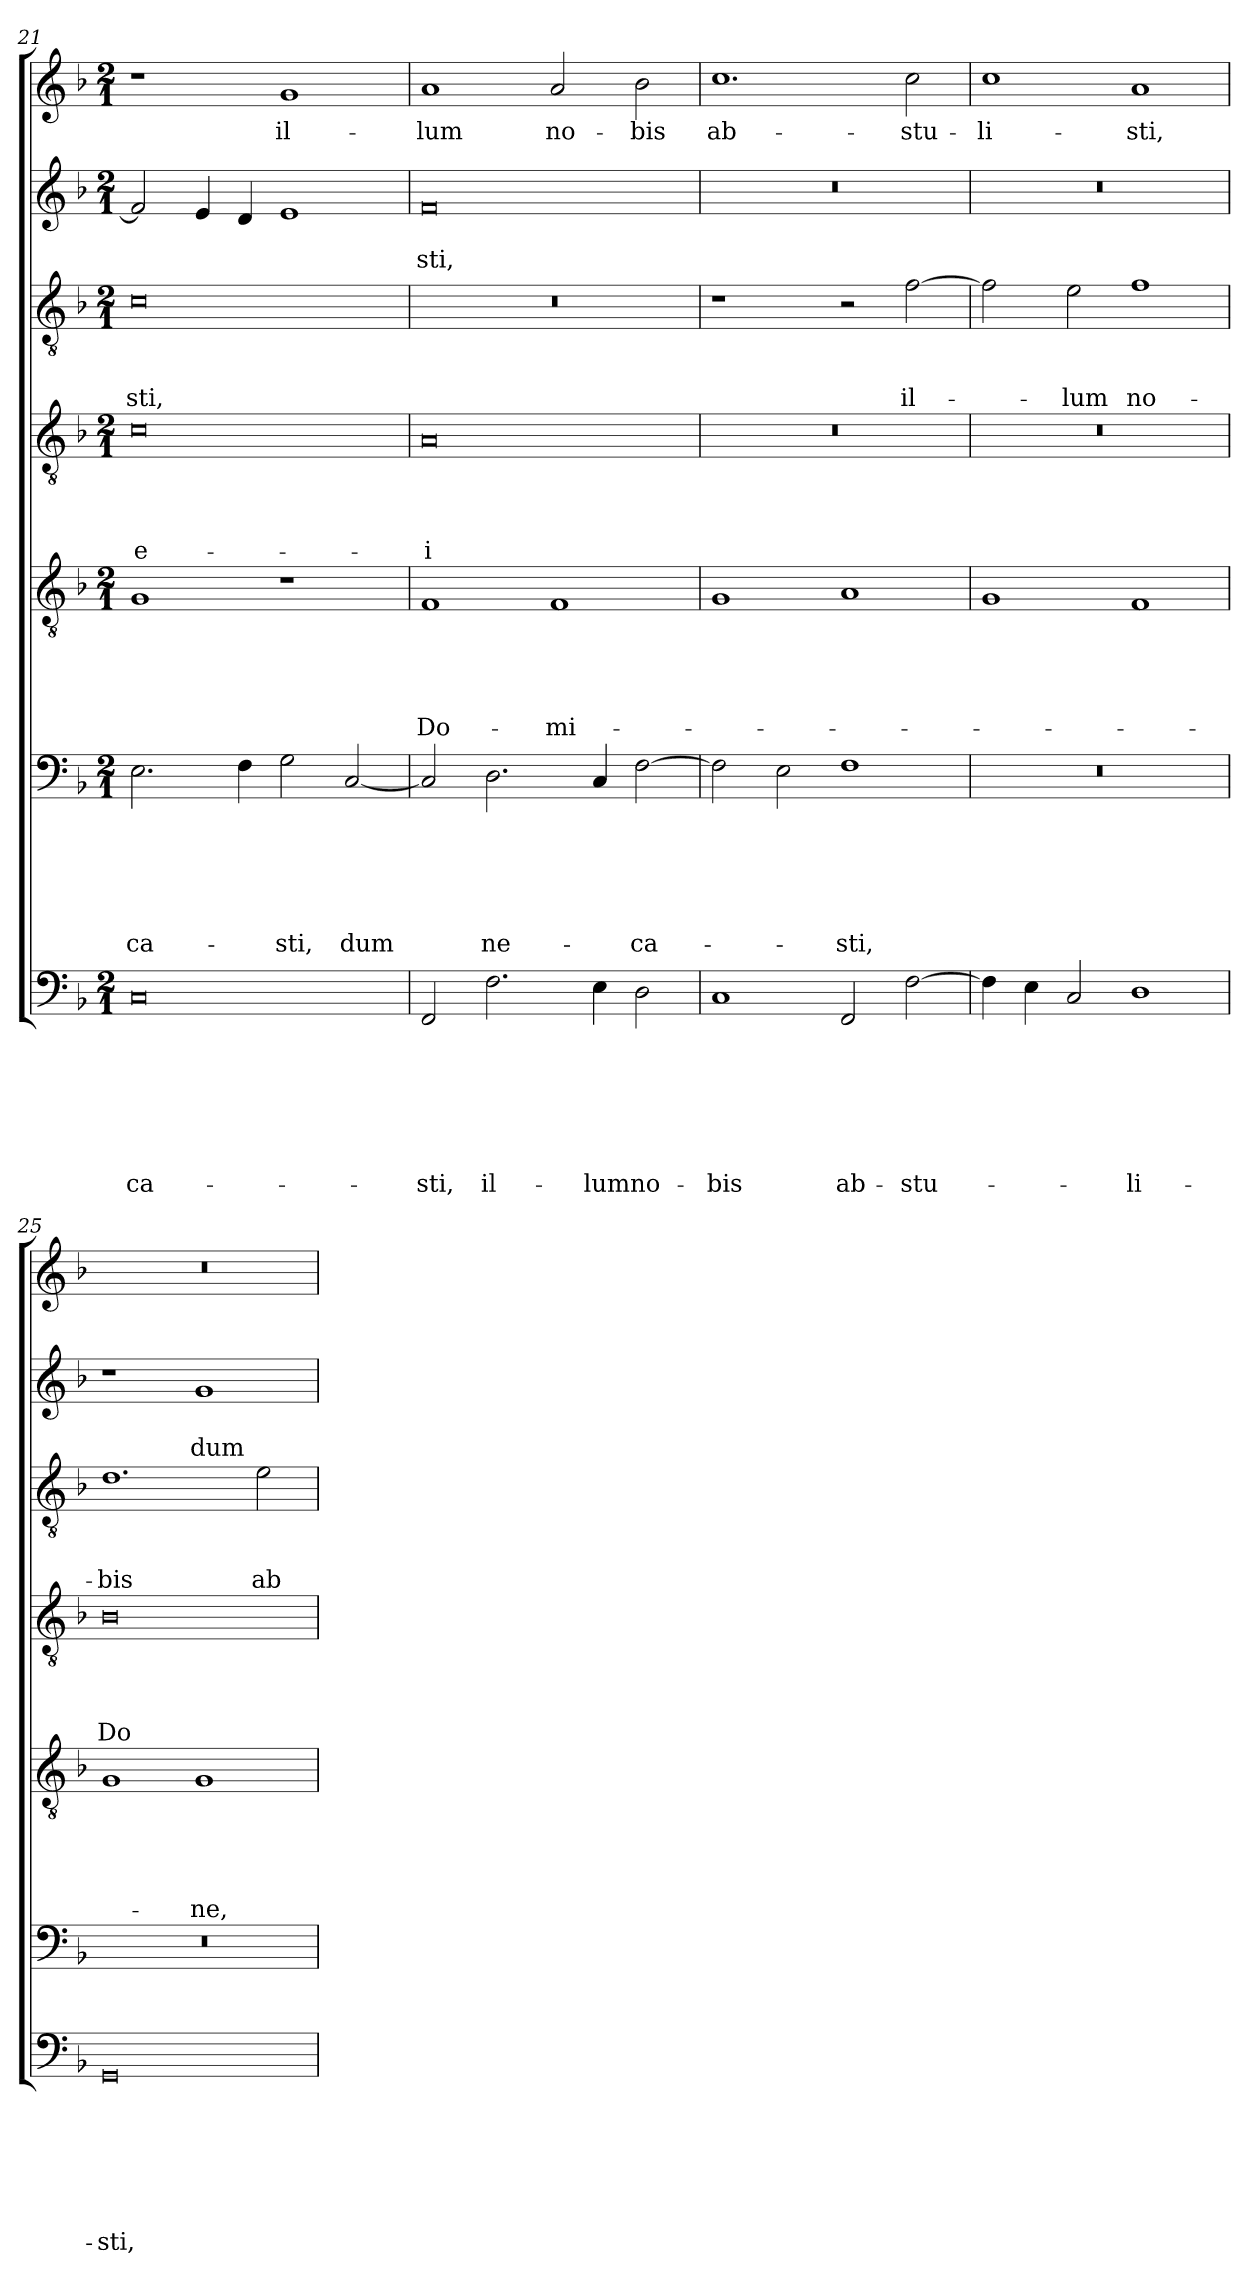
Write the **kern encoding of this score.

**kern	**text	**text	**text	**text	**text	**text	**text	**kern	**text	**text	**text	**text	**text	**text	**kern	**text	**text	**text	**text	**text	**kern	**text	**text	**text	**text	**kern	**text	**text	**text	**kern	**text	**text	**kern	**text
*part7	*part7	*part7	*part7	*part7	*part7	*part7	*part7	*part6	*part6	*part6	*part6	*part6	*part6	*part6	*part5	*part5	*part5	*part5	*part5	*part5	*part4	*part4	*part4	*part4	*part4	*part3	*part3	*part3	*part3	*part2	*part2	*part2	*part1	*part1
*staff7	*staff7	*staff7	*staff7	*staff7	*staff7	*staff7	*staff7	*staff6	*staff6	*staff6	*staff6	*staff6	*staff6	*staff6	*staff5	*staff5	*staff5	*staff5	*staff5	*staff5	*staff4	*staff4	*staff4	*staff4	*staff4	*staff3	*staff3	*staff3	*staff3	*staff2	*staff2	*staff2	*staff1	*staff1
!!LO:PB:g=z
*clefF4	*	*	*	*	*	*	*	*clefF4	*	*	*	*	*	*	*clefGv2	*	*	*	*	*	*clefGv2	*	*	*	*	*clefGv2	*	*	*	*clefG2	*	*	*clefG2	*
*k[b-]	*	*	*	*	*	*	*	*k[b-]	*	*	*	*	*	*	*k[b-]	*	*	*	*	*	*k[b-]	*	*	*	*	*k[b-]	*	*	*	*k[b-]	*	*	*k[b-]	*
*F:	*	*	*	*	*	*	*	*F:	*	*	*	*	*	*	*F:	*	*	*	*	*	*F:	*	*	*	*	*F:	*	*	*	*F:	*	*	*F:	*
*M2/1	*	*	*	*	*	*	*	*M2/1	*	*	*	*	*	*	*M2/1	*	*	*	*	*	*M2/1	*	*	*	*	*M2/1	*	*	*	*M2/1	*	*	*M2/1	*
=21	=21	=21	=21	=21	=21	=21	=21	=21	=21	=21	=21	=21	=21	=21	=21	=21	=21	=21	=21	=21	=21	=21	=21	=21	=21	=21	=21	=21	=21	=21	=21	=21	=21	=21
!	!	!	!	!	!	!	!LO:LY:b	!	!	!	!	!	!	!LO:LY:b	!	!	!	!	!	!	!	!	!	!	!LO:LY:b	!	!	!	!LO:LY:b	!	!	!	!	!
0C	.	.	.	.	.	.	-ca-	2.E\	.	.	.	.	.	-ca-	1G	.	.	.	.	.	0c	.	.	.	e-	0c	.	.	-sti,	2f/]	.	.	1r	.
.	.	.	.	.	.	.	.	.	.	.	.	.	.	.	.	.	.	.	.	.	.	.	.	.	.	.	.	.	.	4e/	.	.	.	.
.	.	.	.	.	.	.	.	4F\	.	.	.	.	.	.	.	.	.	.	.	.	.	.	.	.	.	.	.	.	.	4d/	.	.	.	.
!	!	!	!	!	!	!	!	!	!	!	!	!	!	!LO:LY:b	!	!	!	!	!	!	!	!	!	!	!	!	!	!	!	!	!	!	!	!LO:LY:b
.	.	.	.	.	.	.	.	2G\	.	.	.	.	.	-sti,	1r	.	.	.	.	.	.	.	.	.	.	.	.	.	.	1e	.	.	1g	il-
!	!	!	!	!	!	!	!	!	!	!	!	!	!	!LO:LY:b	!	!	!	!	!	!	!	!	!	!	!	!	!	!	!	!	!	!	!	!
.	.	.	.	.	.	.	.	[2C/	.	.	.	.	.	dum	.	.	.	.	.	.	.	.	.	.	.	.	.	.	.	.	.	.	.	.
=22	=22	=22	=22	=22	=22	=22	=22	=22	=22	=22	=22	=22	=22	=22	=22	=22	=22	=22	=22	=22	=22	=22	=22	=22	=22	=22	=22	=22	=22	=22	=22	=22	=22	=22
!	!	!	!	!	!	!	!LO:LY:b	!	!	!	!	!	!	!	!	!	!	!	!	!LO:LY:b	!	!	!	!	!LO:LY:b	!	!	!	!	!	!	!LO:LY:b	!	!LO:LY:b
2FF/	.	.	.	.	.	.	-sti,	2C/]	.	.	.	.	.	.	1F	.	.	.	.	Do-	0A	.	.	.	-i	0r	.	.	.	0f	.	-sti,	1a	-lum
!	!	!	!	!	!	!	!LO:LY:b	!	!	!	!	!	!	!LO:LY:b	!	!	!	!	!	!	!	!	!	!	!	!	!	!	!	!	!	!	!	!
2.F\	.	.	.	.	.	.	il-	2.D\	.	.	.	.	.	ne-	.	.	.	.	.	.	.	.	.	.	.	.	.	.	.	.	.	.	.	.
!	!	!	!	!	!	!	!	!	!	!	!	!	!	!	!	!	!	!	!	!LO:LY:b	!	!	!	!	!	!	!	!	!	!	!	!	!	!LO:LY:b
.	.	.	.	.	.	.	.	.	.	.	.	.	.	.	1F	.	.	.	.	-mi-	.	.	.	.	.	.	.	.	.	.	.	.	2a/	no-
!	!	!	!	!	!	!	!LO:LY:b	!	!	!	!	!	!	!	!	!	!	!	!	!	!	!	!	!	!	!	!	!	!	!	!	!	!	!
4E\	.	.	.	.	.	.	-lum	4C/	.	.	.	.	.	.	.	.	.	.	.	.	.	.	.	.	.	.	.	.	.	.	.	.	.	.
!	!	!	!	!	!	!	!LO:LY:b	!	!	!	!	!	!	!LO:LY:b	!	!	!	!	!	!	!	!	!	!	!	!	!	!	!	!	!	!	!	!LO:LY:b
2D\	.	.	.	.	.	.	no-	[2F\	.	.	.	.	.	-ca-	.	.	.	.	.	.	.	.	.	.	.	.	.	.	.	.	.	.	2b-\	-bis
=23	=23	=23	=23	=23	=23	=23	=23	=23	=23	=23	=23	=23	=23	=23	=23	=23	=23	=23	=23	=23	=23	=23	=23	=23	=23	=23	=23	=23	=23	=23	=23	=23	=23	=23
!	!	!	!	!	!	!	!LO:LY:b	!	!	!	!	!	!	!	!	!	!	!	!	!	!	!	!	!	!	!	!	!	!	!	!	!	!	!LO:LY:b
1C	.	.	.	.	.	.	-bis	2F\]	.	.	.	.	.	.	1G	.	.	.	.	.	0r	.	.	.	.	1r	.	.	.	0r	.	.	1.cc	ab-
.	.	.	.	.	.	.	.	2E\	.	.	.	.	.	.	.	.	.	.	.	.	.	.	.	.	.	.	.	.	.	.	.	.	.	.
!	!	!	!	!	!	!	!LO:LY:b	!	!	!	!	!	!	!LO:LY:b	!	!	!	!	!	!	!	!	!	!	!	!	!	!	!	!	!	!	!	!
2FF/	.	.	.	.	.	.	ab-	1F	.	.	.	.	.	-sti,	1A	.	.	.	.	.	.	.	.	.	.	2r	.	.	.	.	.	.	.	.
!	!	!	!	!	!	!	!LO:LY:b	!	!	!	!	!	!	!	!	!	!	!	!	!	!	!	!	!	!	!	!	!	!LO:LY:b	!	!	!	!	!LO:LY:b
[2F\	.	.	.	.	.	.	-stu-	.	.	.	.	.	.	.	.	.	.	.	.	.	.	.	.	.	.	[2f\	.	.	il-	.	.	.	2cc\	-stu-
=24	=24	=24	=24	=24	=24	=24	=24	=24	=24	=24	=24	=24	=24	=24	=24	=24	=24	=24	=24	=24	=24	=24	=24	=24	=24	=24	=24	=24	=24	=24	=24	=24	=24	=24
!	!	!	!	!	!	!	!	!	!	!	!	!	!	!	!	!	!	!	!	!	!	!	!	!	!	!	!	!	!	!	!	!	!	!LO:LY:b
4F\]	.	.	.	.	.	.	.	0r	.	.	.	.	.	.	1G	.	.	.	.	.	0r	.	.	.	.	2f\]	.	.	.	0r	.	.	1cc	-li-
4E\	.	.	.	.	.	.	.	.	.	.	.	.	.	.	.	.	.	.	.	.	.	.	.	.	.	.	.	.	.	.	.	.	.	.
!	!	!	!	!	!	!	!	!	!	!	!	!	!	!	!	!	!	!	!	!	!	!	!	!	!	!	!	!	!LO:LY:b	!	!	!	!	!
2C/	.	.	.	.	.	.	.	.	.	.	.	.	.	.	.	.	.	.	.	.	.	.	.	.	.	2e\	.	.	-lum	.	.	.	.	.
!	!	!	!	!	!	!	!LO:LY:b	!	!	!	!	!	!	!	!	!	!	!	!	!	!	!	!	!	!	!	!	!	!LO:LY:b	!	!	!	!	!LO:LY:b
1D	.	.	.	.	.	.	-li-	.	.	.	.	.	.	.	1F	.	.	.	.	.	.	.	.	.	.	1f	.	.	no-	.	.	.	1a	-sti,
=25	=25	=25	=25	=25	=25	=25	=25	=25	=25	=25	=25	=25	=25	=25	=25	=25	=25	=25	=25	=25	=25	=25	=25	=25	=25	=25	=25	=25	=25	=25	=25	=25	=25	=25
!	!	!	!	!	!	!	!LO:LY:b	!	!	!	!	!	!	!	!	!	!	!	!	!	!	!	!	!	!LO:LY:b	!	!	!	!LO:LY:b	!	!	!	!	!
0GG	.	.	.	.	.	.	-sti,	0r	.	.	.	.	.	.	1G	.	.	.	.	.	0B-	.	.	.	Do-	1.d	.	.	-bis	1r	.	.	0r	.
!	!	!	!	!	!	!	!	!	!	!	!	!	!	!	!	!	!	!	!	!LO:LY:b	!	!	!	!	!	!	!	!	!	!	!	!LO:LY:b	!	!
.	.	.	.	.	.	.	.	.	.	.	.	.	.	.	1G	.	.	.	.	-ne,	.	.	.	.	.	.	.	.	.	1g	.	dum	.	.
!	!	!	!	!	!	!	!	!	!	!	!	!	!	!	!	!	!	!	!	!	!	!	!	!	!	!	!	!	!LO:LY:b	!	!	!	!	!
.	.	.	.	.	.	.	.	.	.	.	.	.	.	.	.	.	.	.	.	.	.	.	.	.	.	2e\	.	.	ab-	.	.	.	.	.
=	=	=	=	=	=	=	=	=	=	=	=	=	=	=	=	=	=	=	=	=	=	=	=	=	=	=	=	=	=	=	=	=	=	=
*-	*-	*-	*-	*-	*-	*-	*-	*-	*-	*-	*-	*-	*-	*-	*-	*-	*-	*-	*-	*-	*-	*-	*-	*-	*-	*-	*-	*-	*-	*-	*-	*-	*-	*-
